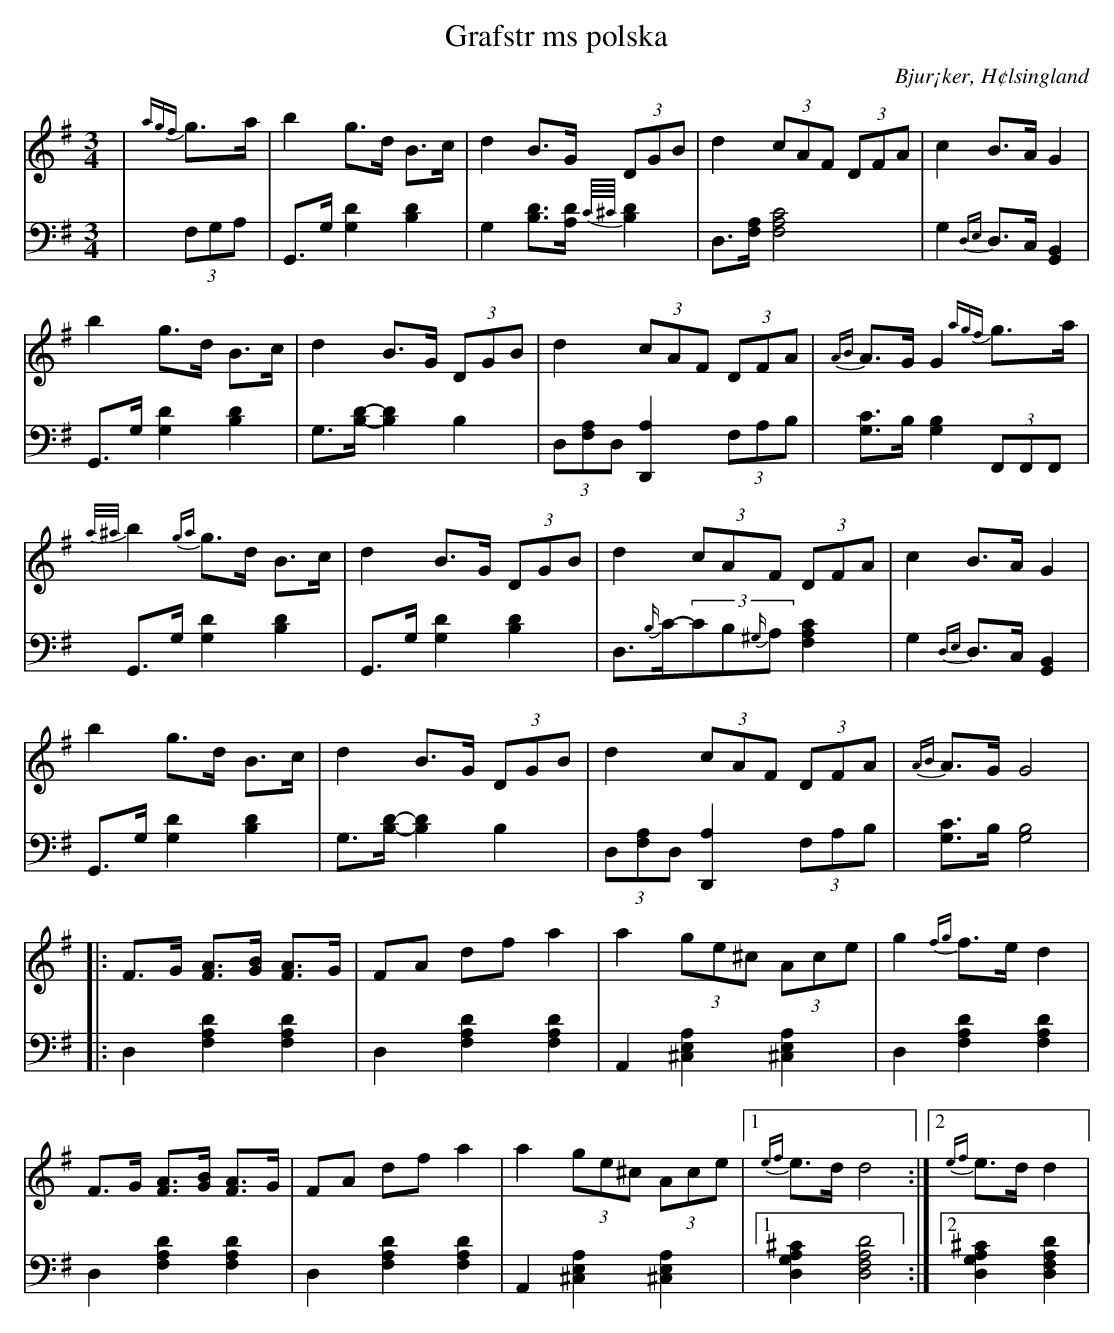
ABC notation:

X:1
T: Grafstr ms polska
O: Bjur¡ker, H¢lsingland
M: 3/4
L: 1/8
K: G
V:1
V:2
V: 1
|{agf}g>a|b2 g>d B>c|d2 B>G (3DGB|d2 (3cAF (3DFA|c2 B>A G2|
b2 g>d B>c|d2 B>G (3DGB|d2 (3cAF (3DFA|{AB}A>G G2 {agf}g>a|
{a/^a/}b2 {ga}g>d B>c|d2 B>G (3DGB|d2 (3cAF (3DFA|c2 B>A G2|
b2 g>d B>c|d2 B>G (3DGB|d2 (3cAF (3DFA|{AB}A>G G4|
|:F>G [FA]>[GB] [FA]>G |FA df a2 |a2 (3ge^c (3Ace |g2 {fg}f>e d2 |
F>G [FA]>[GB] [FA]>G |FA df a2 |a2 (3ge^c (3Ace |1 {ef}e>d d4:|2 {ef}e>d d2|
V:2 clef=bass
|(3F,G,A, | G,,>G, [G,2D2] [B,2D2]|G,2 [B,D]>[A,D] {C//^C//}[B,D]2|D,>[F,A,] [F,4A,4C4]| G,2 {D,E,}D,>C, [G,,2B,,2]|
 G,,>G, [G,2D2] [B,2D2]|G,>[B,D]-[B,2D2] B,2|(3D,[F,A,]D, [D,,2A,2] (3F,A,B,| [G,C]>B, [G,2B,2](3F,,F,,F,,|
G,,>G, [G,2D2] [B,2D2]|G,,>G, [G,2D2] [B,2D2]|D,>{B,/}C-(3CB,{^G,/}A, [F,2A,2C2]| G,2 {D,E,}D,>C, [G,,2B,,2]|
 G,,>G, [G,2D2] [B,2D2]|G,>[B,D]-[B,2D2] B,2|(3D,[F,A,]D, [D,,2A,2] (3F,A,B,| [G,C]>B, [G,4B,4]|
|:D,2 [F,2A,2D2] [F,2A,2D2]|D,2 [F,2A,2D2] [F,2A,2D2]| A,,2 [^C,2E,2A,2] [^C,2E,2A,2]|D,2 [F,2A,2D2] [F,2A,2D2] |
D,2 [F,2A,2D2] [F,2A,2D2] | D,2 [F,2A,2D2] [F,2A,2D2] | A,,2 [^C,2E,2A,2] [^C,2E,2A,2]|1 [D,2G,2A,2^C2] [D,4F,4A,4D4]:|2 [D,2G,2A,2^C2] [D,2F,2A,2D2]|
